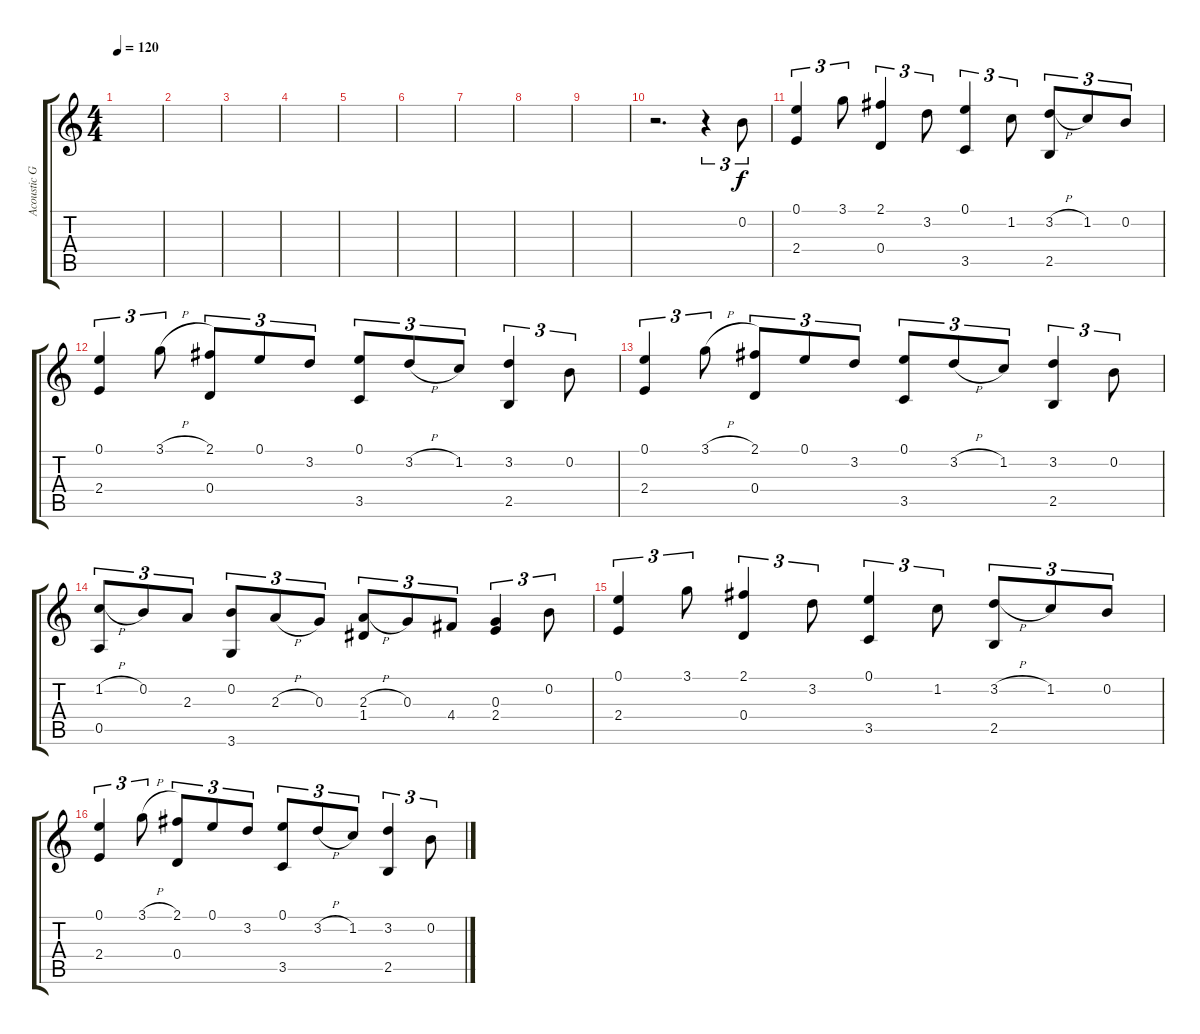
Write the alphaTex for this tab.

\track ("Acoustic Guitar - Nylon" "Acoustic G") {instrument acousticguitarnylon}
\staff {score tabs}
\tuning (E4 B3 G3 D3 A2 E2) {hide}
\ts (4 4)
\tempo 120
\clef g2
\ks c
|
|
|
|
|
|
|
|
|
r.2{d volume 10} r.4{tu (3 2)} 0.2.8{tu (3 2)} |
(0.1 2.4).4{tu (3 2)} 3.1.8{tu (3 2)} (2.1 0.4).4{tu (3 2)} 3.2.8{tu (3 2)} (0.1 3.5).4{tu (3 2)} 1.2.8{tu (3 2)} (3.2{h} 2.5).8{tu (3 2)} 1.2.8{tu (3 2)} 0.2.8{tu (3 2)} |
(0.1 2.4).4{tu (3 2)} 3.1{h}.8{tu (3 2)} (2.1 0.4).8{tu (3 2)} 0.1.8{tu (3 2)} 3.2.8{tu (3 2)} (0.1 3.5).8{tu (3 2)} 3.2{h}.8{tu (3 2)} 1.2.8{tu (3 2)} (3.2 2.5).4{tu (3 2)} 0.2.8{tu (3 2)} |
(0.1 2.4).4{tu (3 2)} 3.1{h}.8{tu (3 2)} (2.1 0.4).8{tu (3 2)} 0.1.8{tu (3 2)} 3.2.8{tu (3 2)} (0.1 3.5).8{tu (3 2)} 3.2{h}.8{tu (3 2)} 1.2.8{tu (3 2)} (3.2 2.5).4{tu (3 2)} 0.2.8{tu (3 2)} |
(1.2{h} 0.5).8{tu (3 2)} 0.2.8{tu (3 2)} 2.3.8{tu (3 2)} (0.2 3.6).8{tu (3 2)} 2.3{h}.8{tu (3 2)} 0.3.8{tu (3 2)} (2.3{h} 1.4).8{tu (3 2)} 0.3.8{tu (3 2)} 4.4.8{tu (3 2)} (0.3 2.4).4{tu (3 2)} 0.2.8{tu (3 2)} |
(0.1 2.4).4{tu (3 2) volume 11} 3.1.8{tu (3 2)} (2.1 0.4).4{tu (3 2)} 3.2.8{tu (3 2)} (0.1 3.5).4{tu (3 2)} 1.2.8{tu (3 2)} (3.2{h} 2.5).8{tu (3 2)} 1.2.8{tu (3 2)} 0.2.8{tu (3 2)} |
(0.1 2.4).4{tu (3 2)} 3.1{h}.8{tu (3 2)} (2.1 0.4).8{tu (3 2)} 0.1.8{tu (3 2)} 3.2.8{tu (3 2)} (0.1 3.5).8{tu (3 2)} 3.2{h}.8{tu (3 2)} 1.2.8{tu (3 2)} (3.2 2.5).4{tu (3 2)} 0.2.8{tu (3 2)}
